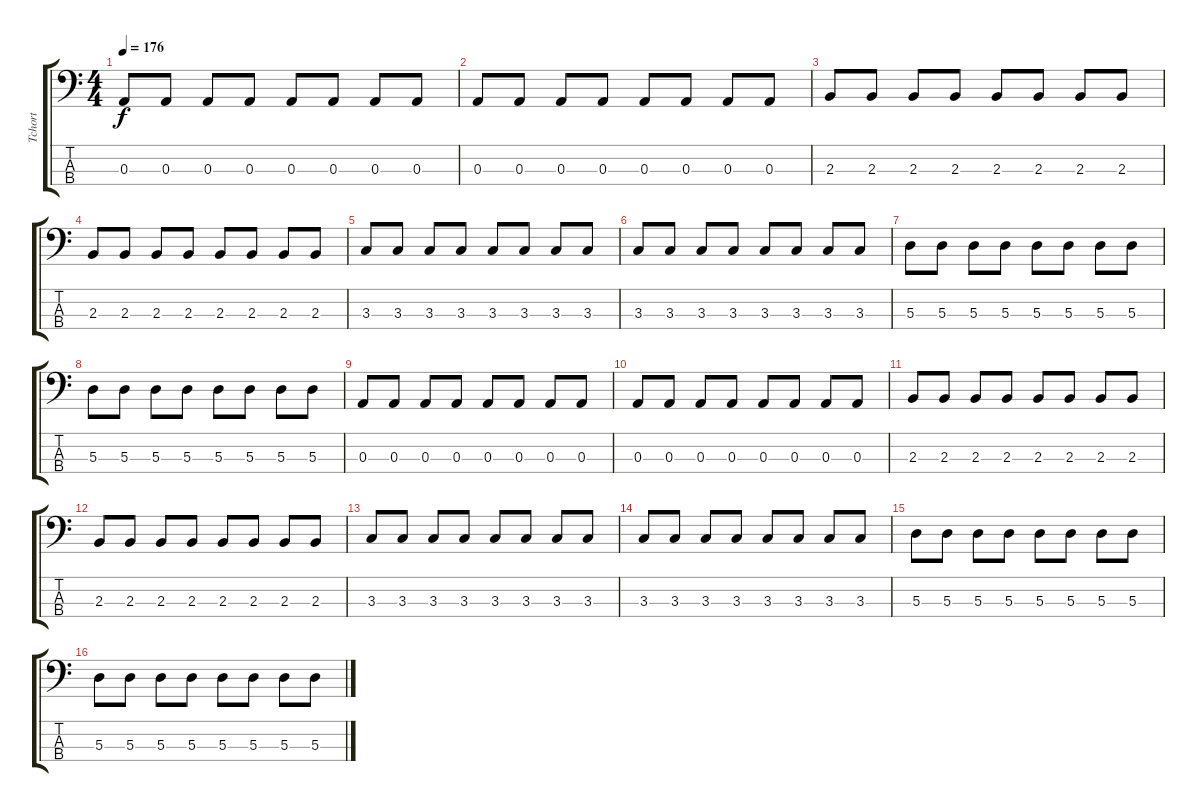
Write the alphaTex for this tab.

\track ("Tchort" "Tchort") {instrument electricbasspick}
\staff {score tabs}
\tuning (G2 D2 A1 E1) {hide}
\ts (4 4)
\tempo 176
\clef f4
\ks c
0.3.8{dy f instrument electricbasspick} 0.3.8 0.3.8 0.3.8 0.3.8 0.3.8 0.3.8 0.3.8 |
0.3.8 0.3.8 0.3.8 0.3.8 0.3.8 0.3.8 0.3.8 0.3.8 |
2.3.8 2.3.8 2.3.8 2.3.8 2.3.8 2.3.8 2.3.8 2.3.8 |
2.3.8 2.3.8 2.3.8 2.3.8 2.3.8 2.3.8 2.3.8 2.3.8 |
3.3.8 3.3.8 3.3.8 3.3.8 3.3.8 3.3.8 3.3.8 3.3.8 |
3.3.8 3.3.8 3.3.8 3.3.8 3.3.8 3.3.8 3.3.8 3.3.8 |
5.3.8 5.3.8 5.3.8 5.3.8 5.3.8 5.3.8 5.3.8 5.3.8 |
5.3.8 5.3.8 5.3.8 5.3.8 5.3.8 5.3.8 5.3.8 5.3.8 |
0.3.8 0.3.8 0.3.8 0.3.8 0.3.8 0.3.8 0.3.8 0.3.8 |
0.3.8 0.3.8 0.3.8 0.3.8 0.3.8 0.3.8 0.3.8 0.3.8 |
2.3.8 2.3.8 2.3.8 2.3.8 2.3.8 2.3.8 2.3.8 2.3.8 |
2.3.8 2.3.8 2.3.8 2.3.8 2.3.8 2.3.8 2.3.8 2.3.8 |
3.3.8 3.3.8 3.3.8 3.3.8 3.3.8 3.3.8 3.3.8 3.3.8 |
3.3.8 3.3.8 3.3.8 3.3.8 3.3.8 3.3.8 3.3.8 3.3.8 |
5.3.8 5.3.8 5.3.8 5.3.8 5.3.8 5.3.8 5.3.8 5.3.8 |
5.3.8 5.3.8 5.3.8 5.3.8 5.3.8 5.3.8 5.3.8 5.3.8
